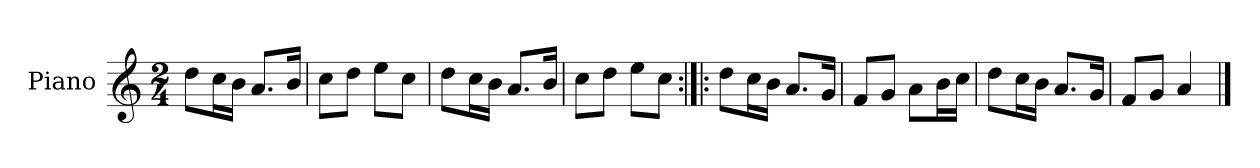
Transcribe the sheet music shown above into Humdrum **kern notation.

**kern
*part1
*staff1
*I"Piano
*I'Pno.
*clefG2
*k[]
*M2/4
=1
8dd\L
16cc\L
16b\JJ
8.a/L
16b/Jk
=2
8cc\L
8dd\J
8ee\L
8cc\J
=3
8dd\L
16cc\L
16b\JJ
8.a/L
16b/Jk
=4
8cc\L
8dd\J
8ee\L
8cc\J
=5:|!|:
8dd\L
16cc\L
16b\JJ
8.a/L
16g/Jk
=6
8f/L
8g/J
8a\L
16b\L
16cc\JJ
=7
8dd\L
16cc\L
16b\JJ
8.a/L
16g/Jk
=8
8f/L
8g/J
4a/
==
*-
